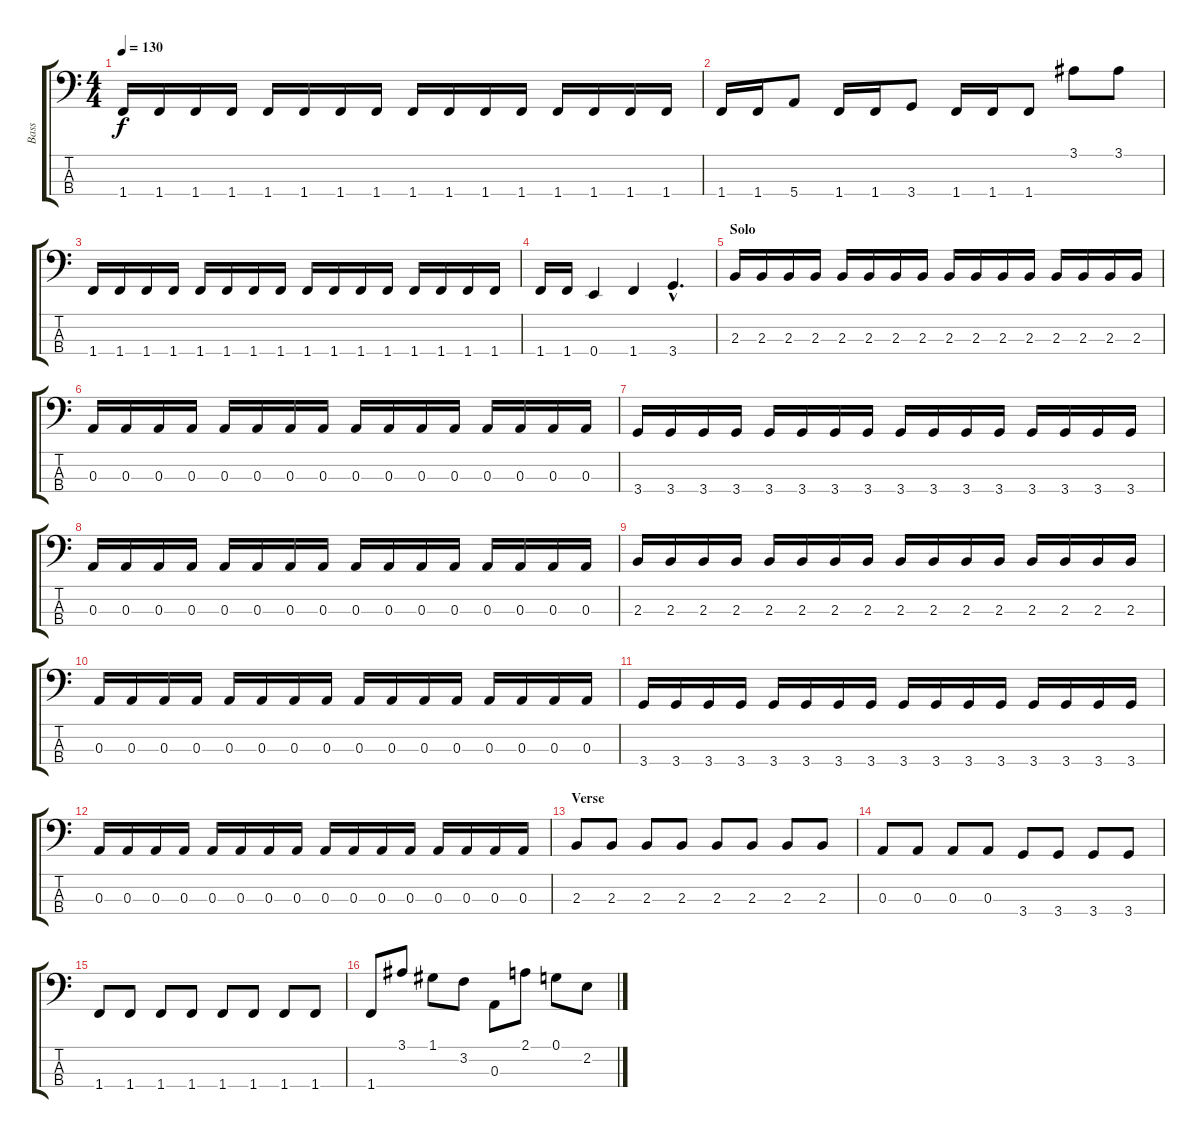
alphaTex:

\track ("Bass" "Bass") {instrument electricbassfinger}
\staff {score tabs}
\tuning (G2 D2 A1 E1) {hide}
\ts (4 4)
\tempo 130
\clef f4
\ks c
1.4.16{dy f} 1.4.16 1.4.16 1.4.16 1.4.16 1.4.16 1.4.16 1.4.16 1.4.16 1.4.16 1.4.16 1.4.16 1.4.16 1.4.16 1.4.16 1.4.16 |
1.4.16 1.4.16 5.4.8 1.4.16 1.4.16 3.4.8 1.4.16 1.4.16 1.4.8 3.1.8 3.1.8 |
1.4.16 1.4.16 1.4.16 1.4.16 1.4.16 1.4.16 1.4.16 1.4.16 1.4.16 1.4.16 1.4.16 1.4.16 1.4.16 1.4.16 1.4.16 1.4.16 |
1.4.16 1.4.16 0.4.4 1.4.4 3.4{hac}.4{d} |
\section ("" "Solo")
2.3.16 2.3.16 2.3.16 2.3.16 2.3.16 2.3.16 2.3.16 2.3.16 2.3.16 2.3.16 2.3.16 2.3.16 2.3.16 2.3.16 2.3.16 2.3.16 |
0.3.16 0.3.16 0.3.16 0.3.16 0.3.16 0.3.16 0.3.16 0.3.16 0.3.16 0.3.16 0.3.16 0.3.16 0.3.16 0.3.16 0.3.16 0.3.16 |
3.4.16 3.4.16 3.4.16 3.4.16 3.4.16 3.4.16 3.4.16 3.4.16 3.4.16 3.4.16 3.4.16 3.4.16 3.4.16 3.4.16 3.4.16 3.4.16 |
0.3.16 0.3.16 0.3.16 0.3.16 0.3.16 0.3.16 0.3.16 0.3.16 0.3.16 0.3.16 0.3.16 0.3.16 0.3.16 0.3.16 0.3.16 0.3.16 |
2.3.16 2.3.16 2.3.16 2.3.16 2.3.16 2.3.16 2.3.16 2.3.16 2.3.16 2.3.16 2.3.16 2.3.16 2.3.16 2.3.16 2.3.16 2.3.16 |
0.3.16 0.3.16 0.3.16 0.3.16 0.3.16 0.3.16 0.3.16 0.3.16 0.3.16 0.3.16 0.3.16 0.3.16 0.3.16 0.3.16 0.3.16 0.3.16 |
3.4.16 3.4.16 3.4.16 3.4.16 3.4.16 3.4.16 3.4.16 3.4.16 3.4.16 3.4.16 3.4.16 3.4.16 3.4.16 3.4.16 3.4.16 3.4.16 |
0.3.16 0.3.16 0.3.16 0.3.16 0.3.16 0.3.16 0.3.16 0.3.16 0.3.16 0.3.16 0.3.16 0.3.16 0.3.16 0.3.16 0.3.16 0.3.16 |
\section ("" "Verse")
2.3.8 2.3.8 2.3.8 2.3.8 2.3.8 2.3.8 2.3.8 2.3.8 |
0.3.8 0.3.8 0.3.8 0.3.8 3.4.8 3.4.8 3.4.8 3.4.8 |
1.4.8 1.4.8 1.4.8 1.4.8 1.4.8 1.4.8 1.4.8 1.4.8 |
1.4.8 3.1.8 1.1.8 3.2.8 0.3.8 2.1.8 0.1.8 2.2.8
